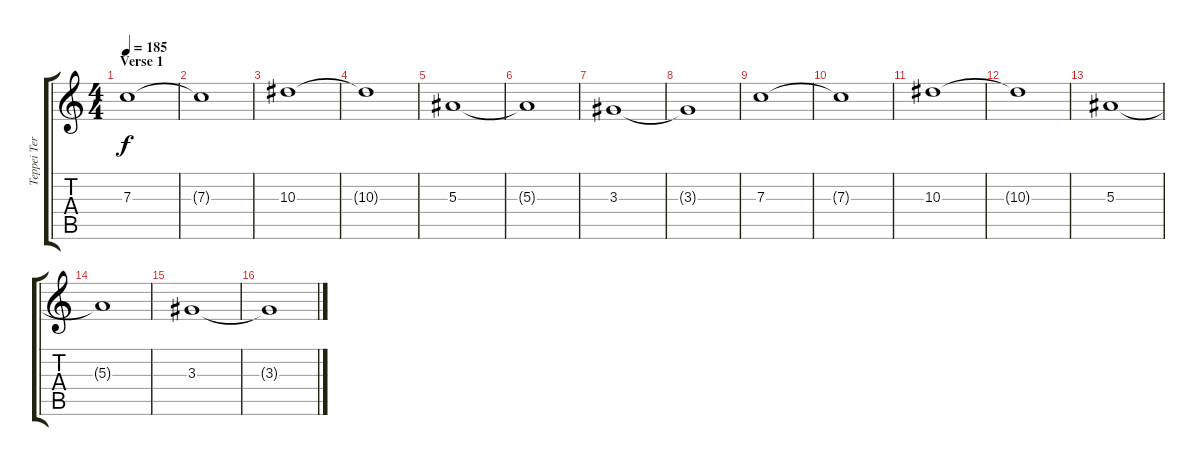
\track ("Teppei Teranishi (Guitar)" "Teppei Ter") {instrument overdrivenguitar}
\staff {score tabs}
\tuning (D4 A3 F3 C3 G2 C2) {hide}
\ts (4 4)
\section ("" "Verse 1")
\tempo 185
\clef g2
\ks c
7.3.1{dy f balance 16} |
7.3{t}.1 |
10.3.1{balance 16} |
10.3{t}.1 |
5.3.1{balance 16} |
5.3{t}.1 |
3.3.1{balance 16} |
3.3{t}.1 |
7.3.1{balance 16} |
7.3{t}.1 |
10.3.1{balance 16} |
10.3{t}.1 |
5.3.1{balance 16} |
5.3{t}.1 |
3.3.1{balance 16} |
3.3{t}.1
